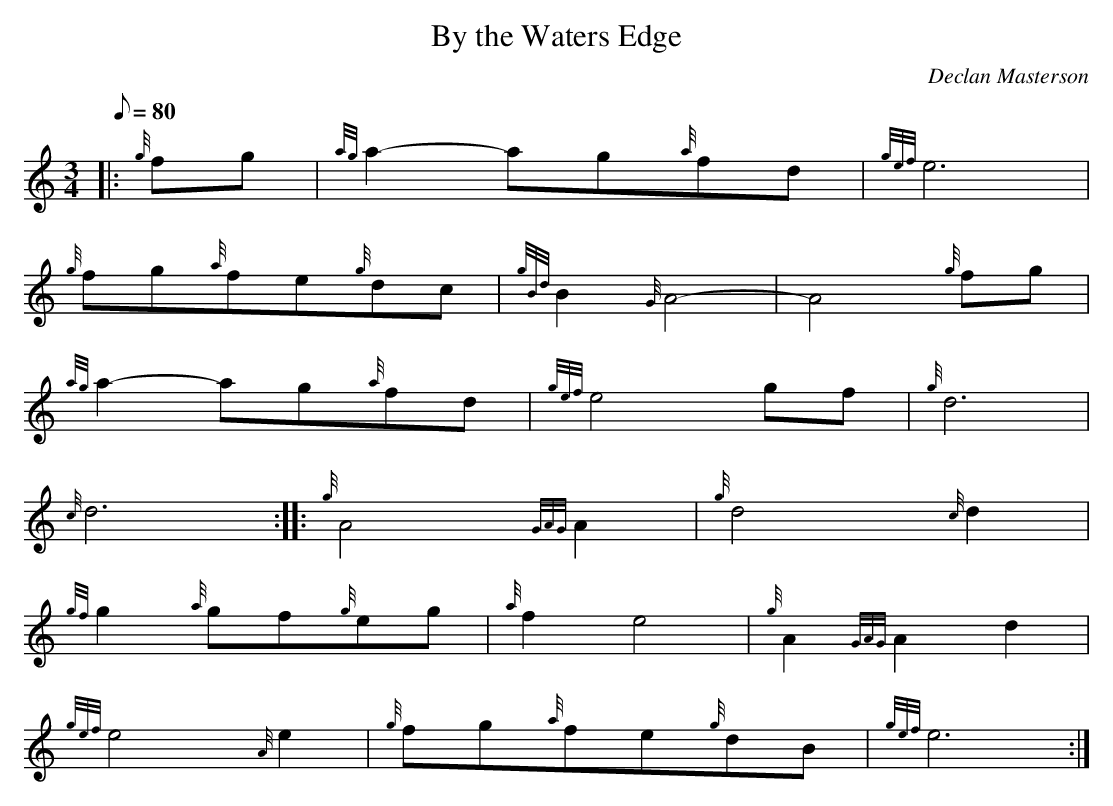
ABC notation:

X:1
T:By the Waters Edge
M:3/4
L:1/8
Q:80
C:Declan Masterson
K:HP
|: {g}fg | \
{ag}a2-ag{a}fd | \
{gef}e6 |
{g}fg{a}fe{g}dc | \
{gBd}B2{G}A4- | \
A4{g}fg |
{ag}a2-ag{a}fd | \
{gef}e4gf | \
{g}d6 |
{c}d6 :: \
{g}A4{GAG}A2 | \
{g}d4{c}d2 |
{gf}g2{a}gf{g}eg | \
{a}f2e4 | \
{g}A2{GAG}A2d2 |
{gef}e4{A}e2 | \
{g}fg{a}fe{g}dB | \
{gef}e6 :|
